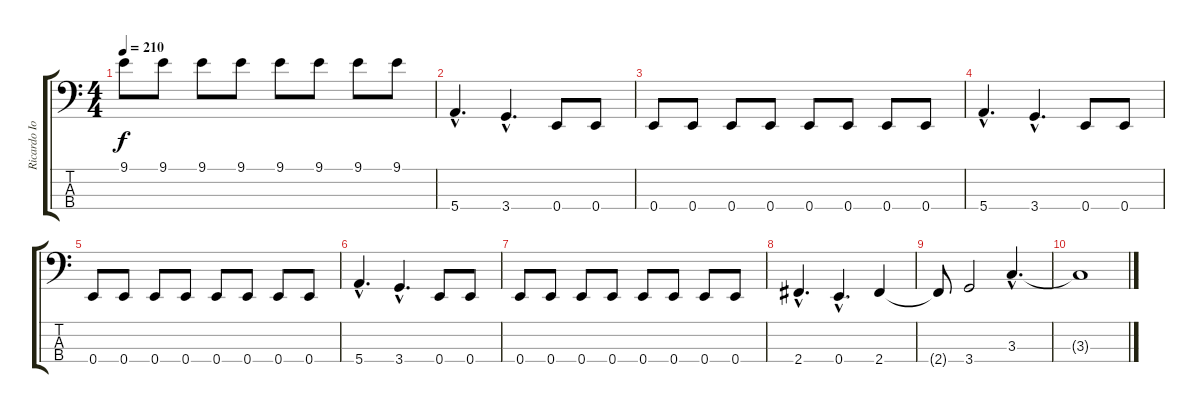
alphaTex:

\track ("Ricardo Iorio" "Ricardo Io") {instrument electricbassfinger}
\staff {score tabs}
\tuning (G2 D2 A1 E1) {hide}
\ts (4 4)
\tempo 210
\clef f4
\ks c
9.1.8{dy f} 9.1.8 9.1.8 9.1.8 9.1.8 9.1.8 9.1.8 9.1.8 |
5.4{hac}.4{d} 3.4{hac}.4{d} 0.4.8 0.4.8 |
0.4.8 0.4.8 0.4.8 0.4.8 0.4.8 0.4.8 0.4.8 0.4.8 |
5.4{hac}.4{d} 3.4{hac}.4{d} 0.4.8 0.4.8 |
0.4.8 0.4.8 0.4.8 0.4.8 0.4.8 0.4.8 0.4.8 0.4.8 |
5.4{hac}.4{d} 3.4{hac}.4{d} 0.4.8 0.4.8 |
0.4.8 0.4.8 0.4.8 0.4.8 0.4.8 0.4.8 0.4.8 0.4.8 |
2.4{hac}.4{d} 0.4{hac}.4{d} 2.4.4 |
2.4{t}.8 3.4.2 3.3{hac}.4{d} |
3.3{t}.1
